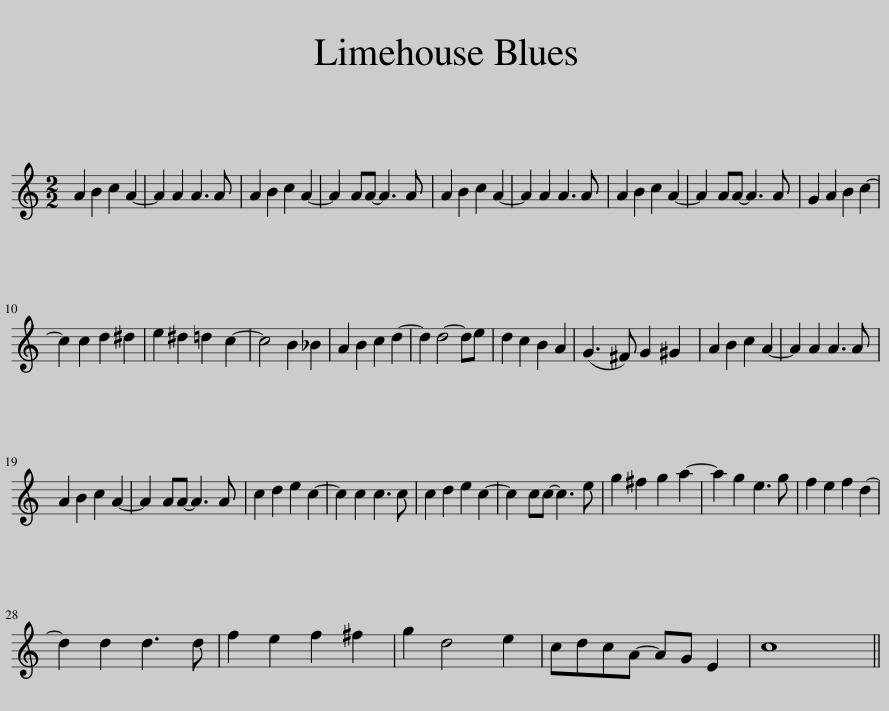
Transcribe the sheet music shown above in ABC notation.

X:1
L:1/8
M:2/2
I:linebreak $
K:C
V:1 treble
V:1
 A2 B2 c2 A2- | A2 A2 A3 A | A2 B2 c2 A2- | A2 AA- A3 A | A2 B2 c2 A2- | %5
 A2 A2 A3 A | A2 B2 c2 A2- | A2 AA- A3 A | G2 A2 B2 c2- |$ c2 c2 d2 ^d2 | %10
 e2 ^d2 =d2 c2- | c4 B2 _B2 | A2 B2 c2 d2- | d2 d4- de | d2 c2 B2 A2 | %15
 (G3 ^F) G2 ^G2 | A2 B2 c2 A2- | A2 A2 A3 A |$ A2 B2 c2 A2- | A2 AA- A3 A | %20
 c2 d2 e2 c2- | c2 c2 c3 c | c2 d2 e2 c2- | c2 cc- c3 e | g2 ^f2 g2 a2- | %25
 a2 g2 e3 g | f2 e2 f2 d2- |$ d2 d2 d3 d | f2 e2 f2 ^f2 | g2 d4 e2 | %30
 cdcA- AG E2 | c8 || %32
